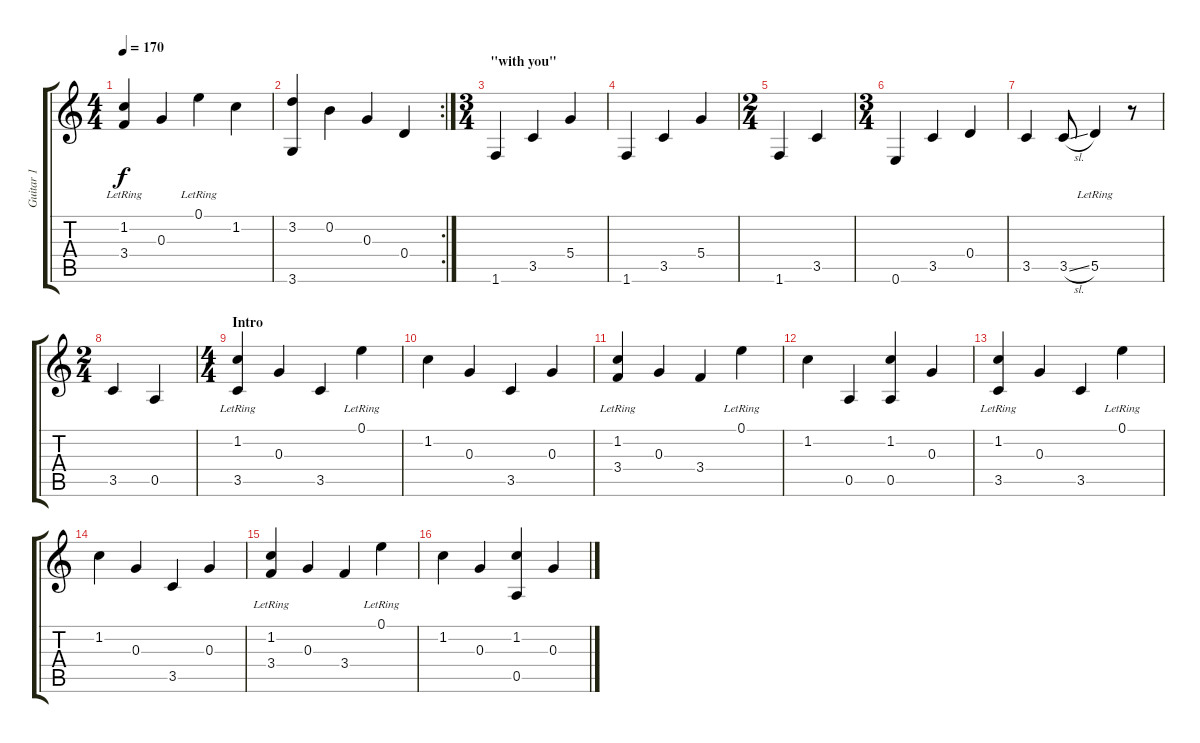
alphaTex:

\track ("Guitar 1" "Guitar 1") {instrument acousticguitarsteel}
\staff {score tabs}
\tuning (E4 B3 G3 D3 A2 E2) {hide}
\ts (4 4)
\tempo 170
\clef g2
\ks c
(1.2{lr} 3.4{lr}).4{dy f} 0.3.4 0.1{lr}.4 1.2.4 |
\rc 2
(3.2 3.6).4 0.2.4 0.3.4 0.4.4 |
\ts (3 4)
\section ("" "\"with you\"")
1.6.4 3.5.4 5.4.4 |
1.6.4 3.5.4 5.4.4 |
\ts (2 4)
1.6.4 3.5.4 |
\ts (3 4)
0.6.4 3.5.4 0.4.4 |
3.5.4 3.5{sl}.8 5.5{lr}.4 r.8 |
\ts (2 4)
3.5.4 0.5.4 |
\ts (4 4)
\section ("" "Intro")
(1.2{lr} 3.5{lr}).4 0.3.4 3.5.4 0.1{lr}.4 |
1.2.4 0.3.4 3.5.4 0.3.4 |
(1.2{lr} 3.4{lr}).4 0.3.4 3.4.4 0.1{lr}.4 |
1.2.4 0.5.4 (1.2 0.5).4 0.3.4 |
(1.2{lr} 3.5{lr}).4 0.3.4 3.5.4 0.1{lr}.4 |
1.2.4 0.3.4 3.5.4 0.3.4 |
(1.2{lr} 3.4{lr}).4 0.3.4 3.4.4 0.1{lr}.4 |
1.2.4 0.3.4 (1.2 0.5).4 0.3.4
